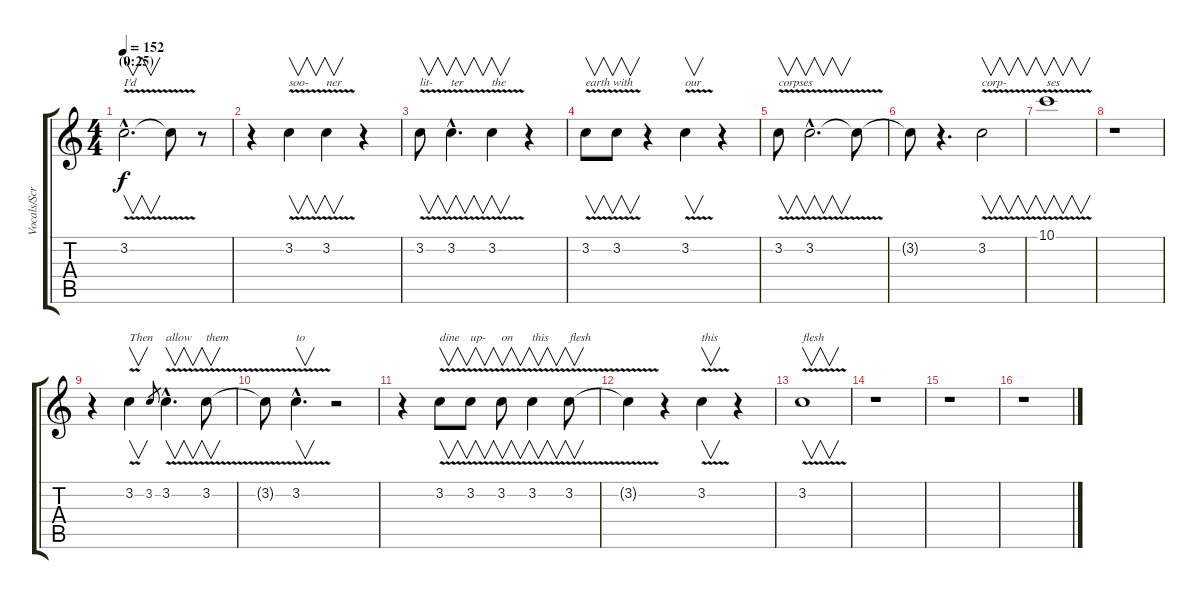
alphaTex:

\track ("Vocals/Screaming" "Vocals/Scr") {instrument guitarharmonics}
\staff {score tabs}
\tuning (D4 A3 F3 C3 G2 C2) {hide}
\ts (4 4)
\section ("" "(0:25)")
\tempo 152
\clef g2
\ks c
3.2{v hac}.2{v d txt "I'd" dy f} 3.2{t}.8 r.8 |
r.4 3.2{v}.4{v txt "soo-"} 3.2{v}.4{v txt "ner"} r.4 |
3.2{v}.8{v txt "lit-"} 3.2{v hac}.4{v d txt "ter"} 3.2{v}.4{v txt "the"} r.4 |
3.2{v}.8{v txt "earth with"} 3.2{v}.8{v} r.4 3.2{v}.4{v txt "our"} r.4 |
3.2{v}.8{v txt "corpses"} 3.2{v hac}.2{v d} 3.2{t}.8 |
3.2{t}.8 r.4{d} 3.2{v}.2{v txt "corp-"} |
10.1{v}.1{v txt "ses"} |
r.1 |
r.4 3.2{v}.4{v txt "Then"} 3.2.8{gr} 3.2{v hac}.4{v d txt "allow"} 3.2{v}.8{v txt "them"} |
3.2{t}.8 3.2{v hac}.4{v d txt "to"} r.2 |
r.4 3.2{v}.8{v txt "dine"} 3.2{v}.8{v txt "up-"} 3.2{v}.8{v txt "on"} 3.2{v}.4{v txt "this"} 3.2{v}.8{v txt "flesh"} |
3.2{t}.4 r.4 3.2{v}.4{v txt "this"} r.4 |
3.2{v}.1{v txt "flesh"} |
r.1 |
r.1 |
r.1
